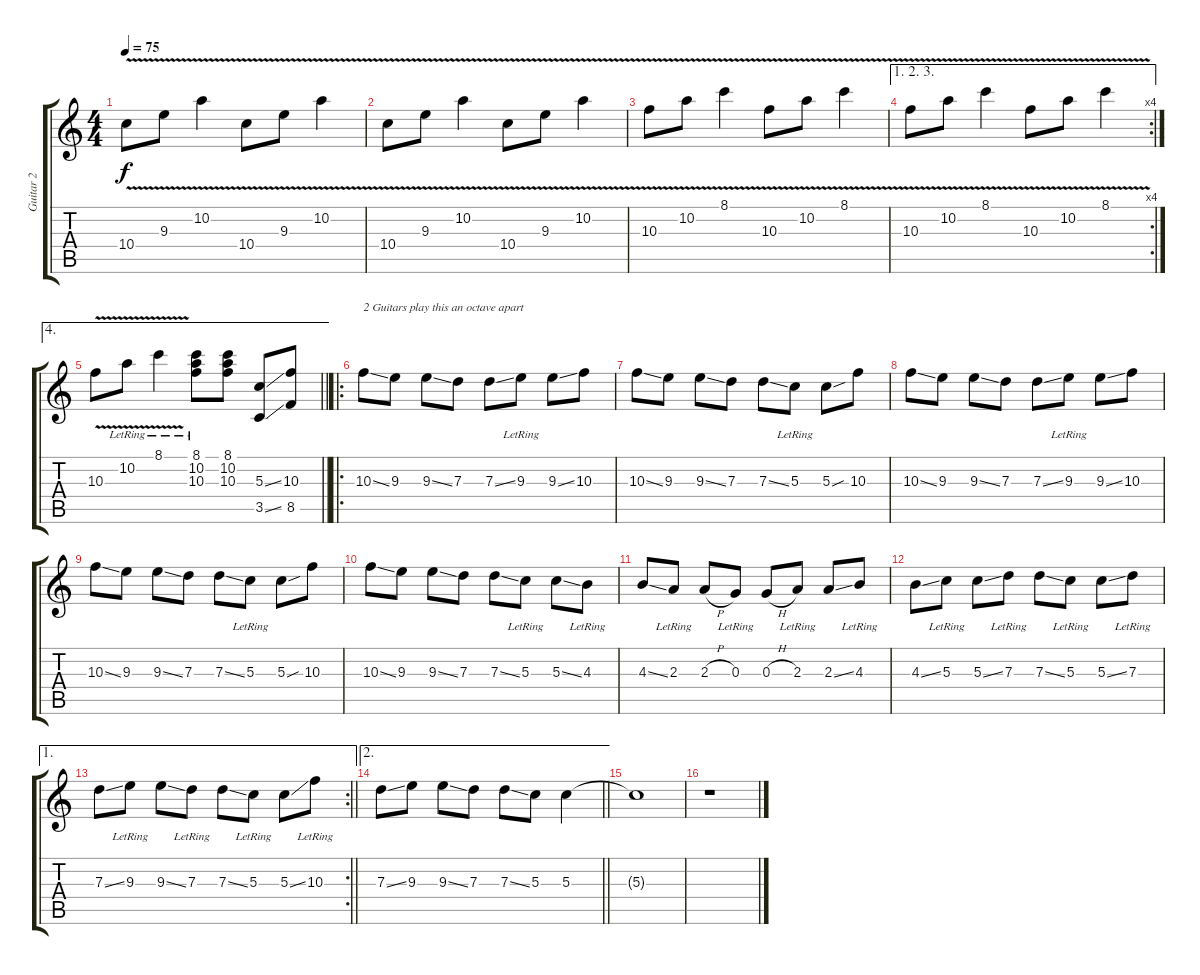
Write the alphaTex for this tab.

\track ("Guitar 2" "Guitar 2") {instrument electricguitarjazz}
\staff {score tabs}
\tuning (E4 B3 G3 D3 A2 E2) {hide}
\ts (4 4)
\tempo 75
\clef g2
\ks c
10.4{v}.8{dy f} 9.3{v}.8 10.2{v}.4 10.4{v}.8 9.3{v}.8 10.2{v}.4 |
10.4{v}.8 9.3{v}.8 10.2{v}.4 10.4{v}.8 9.3{v}.8 10.2{v}.4 |
10.3{v}.8 10.2{v}.8 8.1{v}.4 10.3{v}.8 10.2{v}.8 8.1{v}.4 |
\ae (1 2 3)
\rc 4
10.3{v}.8 10.2{v}.8 8.1{v}.4 10.3{v}.8 10.2{v}.8 8.1{v}.4 |
\ae 4
\barLineRight lightlight
10.3{v}.8 10.2{v lr}.8 8.1{v lr}.4 (8.1{lr} 10.2{lr} 10.3{lr}).8 (8.1 10.2 10.3).8 (5.3{ss} 3.5{ss}).8{volume 16 instrument distortionguitar} (10.3 8.5).8 |
\ro
10.3{ss}.8{txt "2 Guitars play this an octave apart" instrument distortionguitar} 9.3.8 9.3{ss}.8 7.3.8 7.3{ss}.8 9.3{lr}.8 9.3{ss}.8 10.3.8 |
10.3{ss}.8 9.3.8 9.3{ss}.8 7.3.8 7.3{ss}.8 5.3{lr}.8 5.3{sou}.8 10.3.8 |
10.3{ss}.8 9.3.8 9.3{ss}.8 7.3.8 7.3{ss}.8 9.3{lr}.8 9.3{ss}.8 10.3.8 |
10.3{ss}.8 9.3.8 9.3{ss}.8 7.3.8 7.3{ss}.8 5.3{lr}.8 5.3{sou}.8 10.3.8 |
10.3{ss}.8 9.3.8 9.3{ss}.8 7.3.8 7.3{ss}.8 5.3{lr}.8 5.3{ss}.8 4.3{lr}.8 |
4.3{ss}.8 2.3{lr}.8 2.3{h}.8 0.3{lr}.8 0.3{h}.8 2.3{lr}.8 2.3{ss}.8 4.3{lr}.8 |
4.3{ss}.8 5.3{lr}.8 5.3{ss}.8 7.3{lr}.8 7.3{ss}.8 5.3{lr}.8 5.3{ss}.8 7.3{lr}.8 |
\ae 1
\rc 2
\barLineRight lightlight
7.3{ss}.8 9.3{lr}.8 9.3{ss}.8 7.3{lr}.8 7.3{ss}.8 5.3{lr}.8 5.3{ss}.8 10.3{lr}.8 |
\ae 2
\barLineRight lightlight
7.3{ss}.8 9.3.8 9.3{ss}.8 7.3.8 7.3{ss}.8 5.3.8 5.3.4 |
5.3{t}.1 |
r.1
